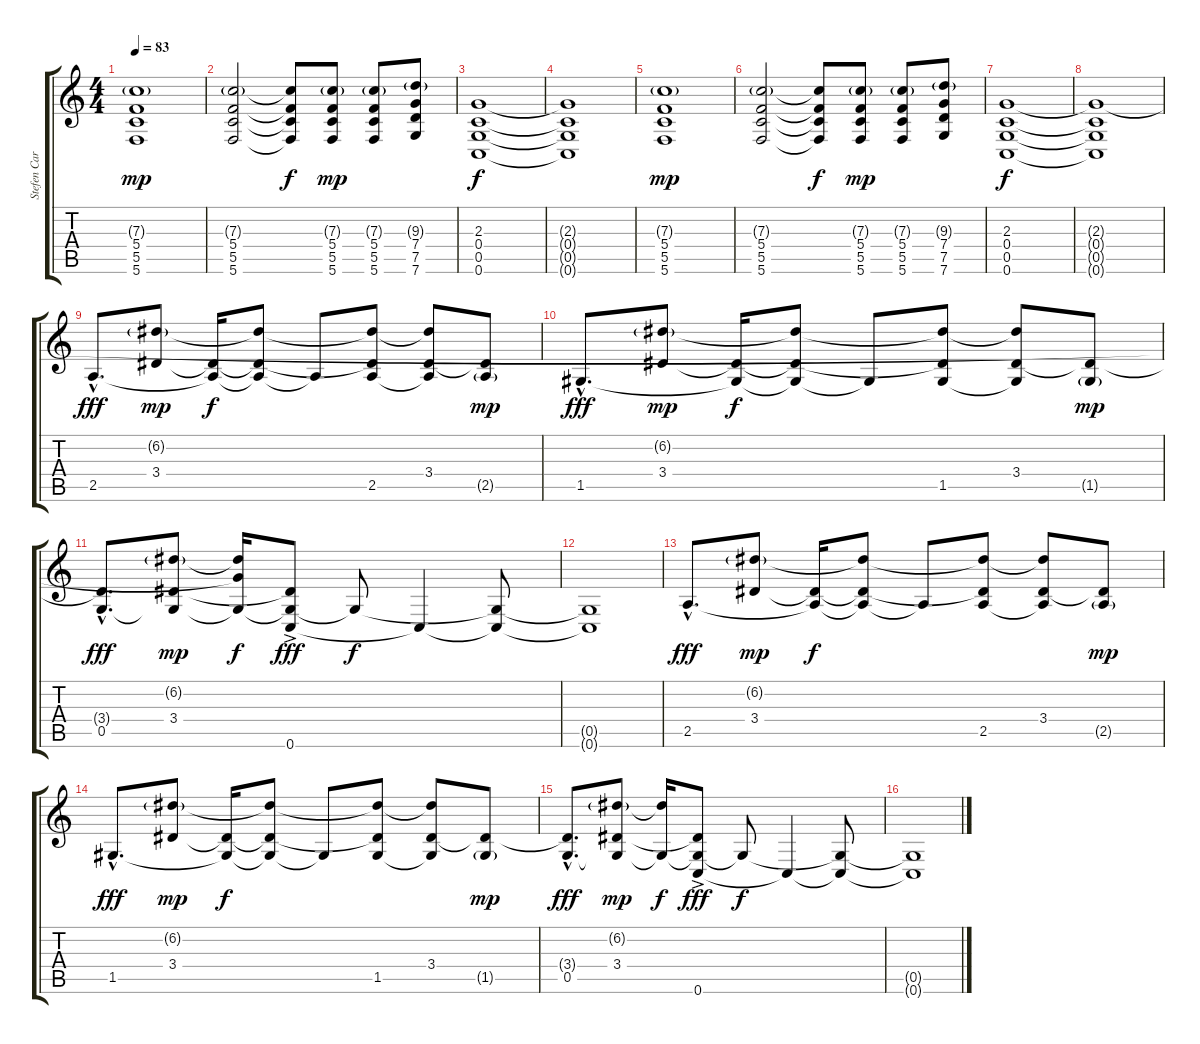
\track ("Stefen Carpenter" "Stefen Car") {instrument distortionguitar}
\staff {score tabs}
\tuning (D4 A3 F3 C3 G2 C2) {hide}
\ts (4 4)
\tempo 83
\clef g2
\ks c
(7.3{g} 5.4 5.5 5.6).1{dy mp volume 13 instrument distortionguitar} |
(7.3{g} 5.4 5.5 5.6).2 (7.3{t} 5.4{t} 5.5{t} 5.6{t}).8{dy f} (7.3{g} 5.4 5.5 5.6).8{dy mp} (7.3{g} 5.4 5.5 5.6).8 (9.3{g} 7.4 7.5 7.6).8 |
(2.3 0.4 0.5 0.6).1{dy f} |
(2.3{t} 0.4{t} 0.5{t} 0.6{t}).1 |
(7.3{g} 5.4 5.5 5.6).1{dy mp volume 13 instrument distortionguitar} |
(7.3{g} 5.4 5.5 5.6).2 (7.3{t} 5.4{t} 5.5{t} 5.6{t}).8{dy f} (7.3{g} 5.4 5.5 5.6).8{dy mp} (7.3{g} 5.4 5.5 5.6).8 (9.3{g} 7.4 7.5 7.6).8 |
(2.3 0.4 0.5 0.6).1{dy f} |
(2.3{t} 0.4{t} 0.5{t} 0.6{t}).1 |
2.5{hac}.8{d dy fff instrument distortionguitar} (6.2{g} 3.4).8{dy mp} (3.4{t} 2.5{t}).16{dy f} (6.2{t} 3.4{t} 2.5{t}).8 2.5{t}.8 (6.2{t} 3.4{t} 2.5).8 (6.2{t} 3.4 2.5{t}).8 (3.4{t} 2.5{g}).8{dy mp} |
1.5{hac}.8{d dy fff instrument distortionguitar} (6.2{g} 3.4).8{dy mp} (3.4{t} 1.5{t}).16{dy f} (6.2{t} 3.4{t} 1.5{t}).8 1.5{t}.8 (6.2{t} 3.4{t} 1.5).8 (6.2{t} 3.4 1.5{t}).8 (3.4{t} 1.5{g}).8{dy mp} |
(3.4{hac t} 0.5{hac}).8{d dy fff} (6.2{g} 3.4 0.5{t}).8{dy mp} (6.2{t} 2.3{t} 0.5{t}).16{dy f} (3.4{t} 0.5{t} 0.6{ac}).8{dy fff} 0.5{t}.8{dy f} 0.6{t}.4 (0.5{t} 0.6{t}).8 |
(0.5{t} 0.6{t}).1 |
2.5{hac}.8{d dy fff instrument distortionguitar} (6.2{g} 3.4).8{dy mp} (3.4{t} 2.5{t}).16{dy f} (6.2{t} 3.4{t} 2.5{t}).8 2.5{t}.8 (6.2{t} 3.4{t} 2.5).8 (6.2{t} 3.4 2.5{t}).8 (3.4{t} 2.5{g}).8{dy mp} |
1.5{hac}.8{d dy fff instrument distortionguitar} (6.2{g} 3.4).8{dy mp} (3.4{t} 1.5{t}).16{dy f} (6.2{t} 3.4{t} 1.5{t}).8 1.5{t}.8 (6.2{t} 3.4{t} 1.5).8 (6.2{t} 3.4 1.5{t}).8 (3.4{t} 1.5{g}).8{dy mp} |
(3.4{hac t} 0.5{hac}).8{d dy fff} (6.2{g} 3.4 0.5{t}).8{dy mp} (6.2{t} 0.5{t}).16{dy f} (3.4{t} 0.5{t} 0.6{ac}).8{dy fff} 0.5{t}.8{dy f} 0.6{t}.4 (0.5{t} 0.6{t}).8 |
(0.5{t} 0.6{t}).1
